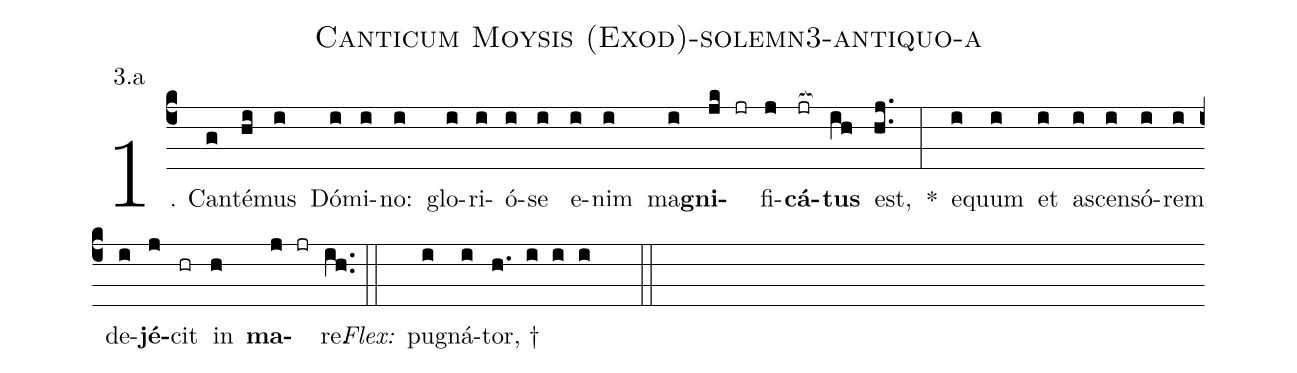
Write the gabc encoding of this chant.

name: Canticum Moysis (Exod)-solemn3-antiquo-a;
annotation: 3.a;
%%
(c4)1. Can(g)té(hi)mus(i) Dó(i)mi(i)no:(i) glo(i)ri(i)ó(i)se(i) e(i)nim(i) ma(i)<b>gni</b>(jk jr)fi(j)<b>cá</b>(jr[ocb:1{])<b>tus</b>(ih[ocb:0}]) est,(hj..) *(:) e(i)quum(i) et(i) a(i)scen(i)só(i)rem(i) de(i)<b>jé</b>(j)cit(hr) in(h) <b>ma</b>(j jr)re.(ih..) (::)
<i>Flex:</i>()  pu(i)gná(i)tor, †(h. i i i  ::)
